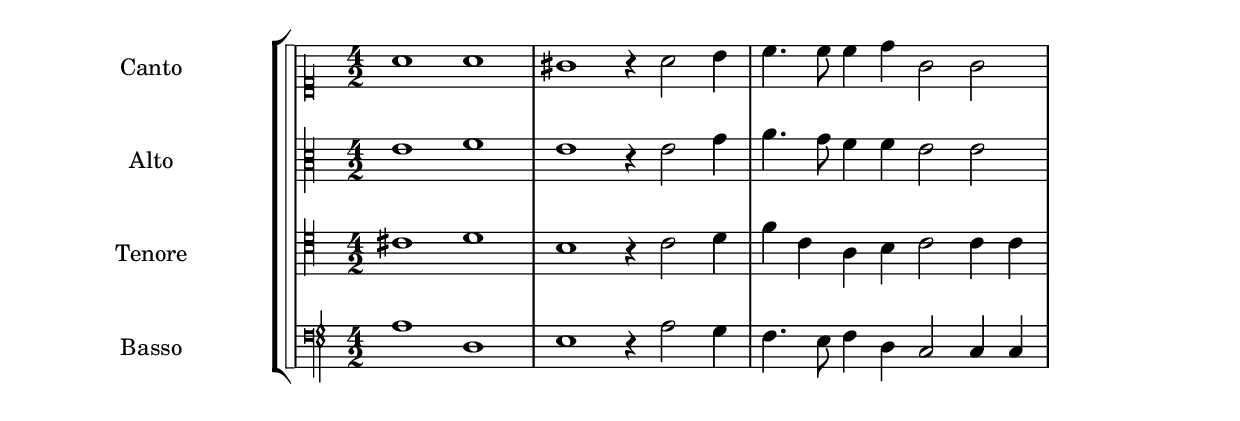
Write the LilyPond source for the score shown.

\version "2.16.0"
\include "english.ly"

\include "../../include/macros.ly" 

cantoXIII = \relative c'' {
    \fourTwoCommonTime
    \clef "petrucci-c1"
    \key c \major

    a1 a | gs r4 a2 b4 | c4. c8 c4 d g,2 g }

altoXIII = \relative c' {
    \fourTwoCommonTime
    \clef "petrucci-c3"
    \key c \major

    e1 f | e r4 e2 g4 | a4. g8 f4 f e2 e | }

tenoreXIII = \relative c' {
    \fourTwoCommonTime
    \clef "petrucci-c4"
    \key c \major

    cs1 d | b r4 c2 d4 | f c a b c2 c4 c | }

bassoXIII = \relative c' {
    \fourTwoCommonTime
    \clef "petrucci-f4"
    \key c \major

    a1 d, | e r4 a2 g4 | f4. e8 f4 d c2 c4 c | }


    
\layout {
    ragged-bottom = ##t
    \context {
    }
    indent = 4\cm
    incipit-width = 2\cm
}
   \score {
        \new StaffGroup \with {
          systemStartDelimiter = #'SystemStartSquare
        } <<
            \new ChoirStaff = choirStaff <<
                \new Voice << 
                    \override Slur #'transparent = ##t 
                    \set Staff.instrumentName = #"Canto"
                    \cantoXIII 
                >>
                \new Voice << 
                    \override Slur #'transparent = ##t 
                    \set Staff.instrumentName = #"Alto"
                    \altoXIII 
                >>
                \new Voice << 
                    \set Staff.instrumentName = #"Tenore"
                    \tenoreXIII 
                >>
                \new Voice << 
                    \set Staff.instrumentName = #"Basso"
                    \bassoXIII 
                >>
            >>
        >>
}



